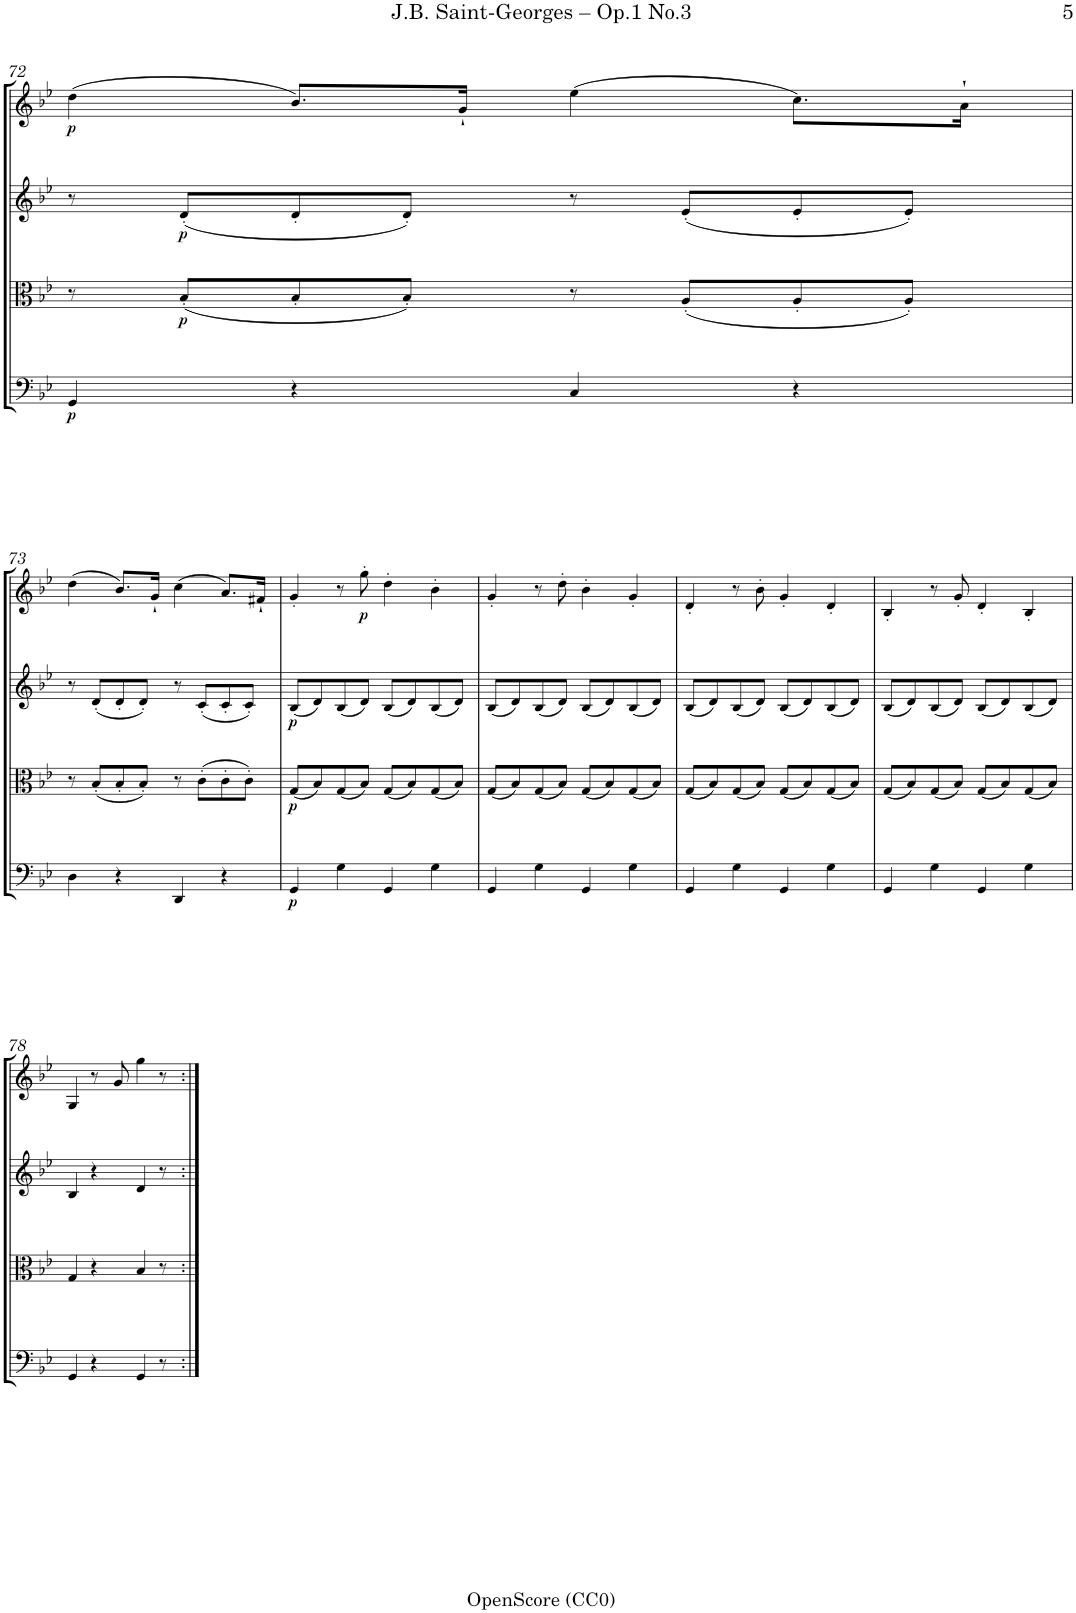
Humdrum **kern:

**kern	**dynam	**kern	**dynam	**kern	**dynam	**kern	**dynam
*part4	*part4	*part3	*part3	*part2	*part2	*part1	*part1
*staff4	*staff4	*staff3	*staff3	*staff2	*staff2	*staff1	*staff1
*I"Violoncello	*	*I"Viola	*	*I"Violin 2	*	*I"Violin 1	*
*I'Vc	*	*I'Vla	*	*I'Vln	*	*I'Vln	*
!!LO:PB:g=z
*clefF4	*	*clefC3	*	*clefG2	*	*clefG2	*
*k[b-e-]	*	*k[b-e-]	*	*k[b-e-]	*	*k[b-e-]	*
*M2/2	*	*M2/2	*	*M2/2	*	*M2/2	*
*met(c|)	*	*met(c|)	*	*met(c|)	*	*met(c|)	*
=72	=72	=72	=72	=72	=72	=72	=72
!	!LO:DY:b	!	!	!	!	!	!LO:DY:b
4GG/	p	8r	.	8r	.	(4dd\	p
!	!	!	!LO:DY:b	!	!LO:DY:b	!	!
.	.	(8B-'/L	p	(8d'/L	p	.	.
4r	.	8B-'/	.	8d'/	.	8.b-/L)	.
.	.	8B-'/J)	.	8d'/J)	.	.	.
.	.	.	.	.	.	16g`/Jk	.
4C/	.	8r	.	8r	.	(4ee-\	.
.	.	(8A'/L	.	(8e-'/L	.	.	.
4r	.	8A'/	.	8e-'/	.	8.cc\L)	.
.	.	8A'/J)	.	8e-'/J)	.	.	.
.	.	.	.	.	.	16a`\Jk	.
!!LO:LB:g=z
=73	=73	=73	=73	=73	=73	=73	=73
4D\	.	8r	.	8r	.	(4dd\	.
.	.	(8B-'/L	.	(8d'/L	.	.	.
4r	.	8B-'/	.	8d'/	.	8.b-/L)	.
.	.	8B-'/J)	.	8d'/J)	.	.	.
.	.	.	.	.	.	16g`/Jk	.
4DD/	.	8r	.	8r	.	(4cc\	.
.	.	(8c'\L	.	(8c'/L	.	.	.
4r	.	8c'\	.	8c'/	.	8.a/L)	.
.	.	8c'\J)	.	8c'/J)	.	.	.
.	.	.	.	.	.	16f#X`/Jk	.
=74	=74	=74	=74	=74	=74	=74	=74
!	!LO:DY:b	!	!LO:DY:b	!	!LO:DY:b	!	!
4GG/	p	(8G/L	p	(8B-/L	p	4g'/	.
.	.	8B-/)	.	8d/)	.	.	.
4G\	.	(8G/	.	(8B-/	.	8r	.
!	!	!	!	!	!	!	!LO:DY:b
.	.	8B-/J)	.	8d/J)	.	8gg'\	p
4GG/	.	(8G/L	.	(8B-/L	.	4dd'\	.
.	.	8B-/)	.	8d/)	.	.	.
4G\	.	(8G/	.	(8B-/	.	4b-'\	.
.	.	8B-/J)	.	8d/J)	.	.	.
=75	=75	=75	=75	=75	=75	=75	=75
4GG/	.	(8G/L	.	(8B-/L	.	4g'/	.
.	.	8B-/)	.	8d/)	.	.	.
4G\	.	(8G/	.	(8B-/	.	8r	.
.	.	8B-/J)	.	8d/J)	.	8dd'\	.
4GG/	.	(8G/L	.	(8B-/L	.	4b-'\	.
.	.	8B-/)	.	8d/)	.	.	.
4G\	.	(8G/	.	(8B-/	.	4g'/	.
.	.	8B-/J)	.	8d/J)	.	.	.
=76	=76	=76	=76	=76	=76	=76	=76
4GG/	.	(8G/L	.	(8B-/L	.	4d'/	.
.	.	8B-/)	.	8d/)	.	.	.
4G\	.	(8G/	.	(8B-/	.	8r	.
.	.	8B-/J)	.	8d/J)	.	8b-'\	.
4GG/	.	(8G/L	.	(8B-/L	.	4g'/	.
.	.	8B-/)	.	8d/)	.	.	.
4G\	.	(8G/	.	(8B-/	.	4d'/	.
.	.	8B-/J)	.	8d/J)	.	.	.
=77	=77	=77	=77	=77	=77	=77	=77
4GG/	.	(8G/L	.	(8B-/L	.	4B-'/	.
.	.	8B-/)	.	8d/)	.	.	.
4G\	.	(8G/	.	(8B-/	.	8r	.
.	.	8B-/J)	.	8d/J)	.	8g'/	.
4GG/	.	(8G/L	.	(8B-/L	.	4d'/	.
.	.	8B-/)	.	8d/)	.	.	.
4G\	.	(8G/	.	(8B-/	.	4B-'/	.
.	.	8B-/J)	.	8d/J)	.	.	.
!!LO:LB:g=z
=78	=78	=78	=78	=78	=78	=78	=78
4GG/	.	4G/	.	4B-/	.	4G/	.
4r	.	4r	.	4r	.	8r	.
.	.	.	.	.	.	8g/	.
4GG/	.	4B-/	.	4d/	.	4gg\	.
8r	.	8r	.	8r	.	8r	.
=:|!	=:|!	=:|!	=:|!	=:|!	=:|!	=:|!	=:|!
*-	*-	*-	*-	*-	*-	*-	*-
